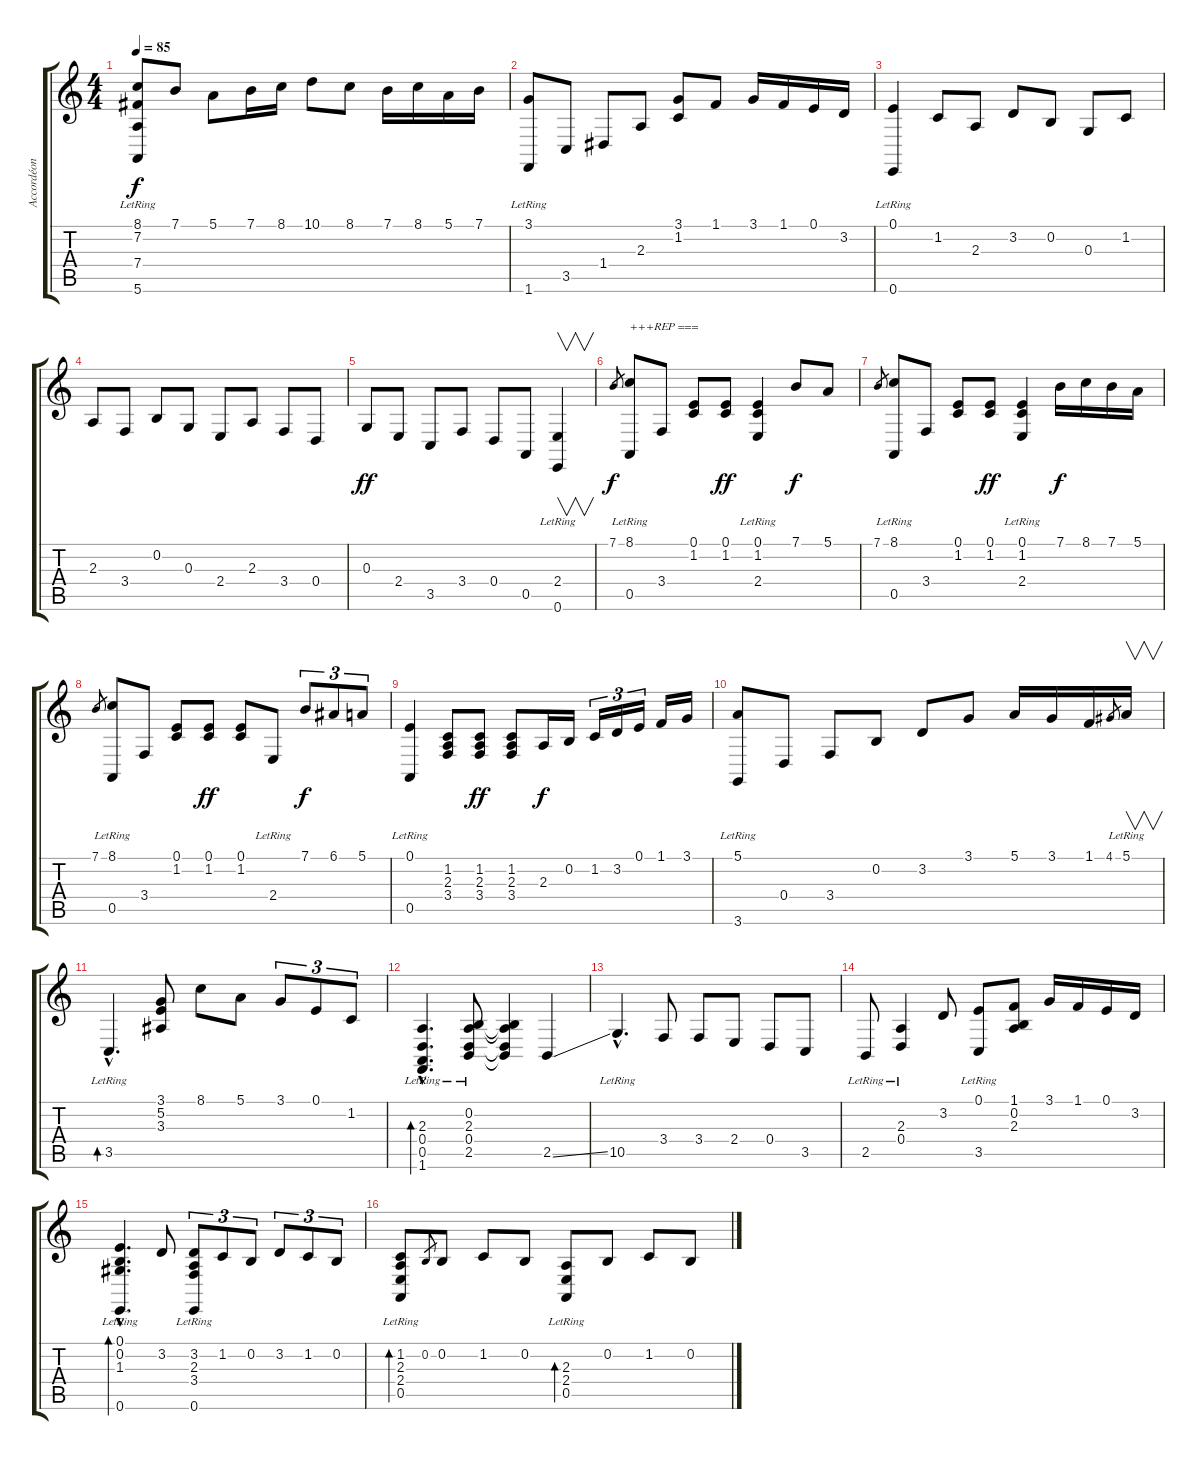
\track ("Accordéon" "Accordéon") {instrument tangoaccordion}
\staff {score tabs}
\tuning (E4 B3 G3 D3 A2 E2) {hide}
\ts (4 4)
\tempo 85
\clef g2
\ks c
(8.1{lr} 7.2 7.4 5.6{lr}).8{dy f} 7.1.8 5.1.8 7.1.16 8.1.16 10.1.8 8.1.8 7.1.16 8.1.16 5.1.16 7.1.16 |
(3.1{lr} 1.6{lr}).8 3.5.8 1.4.8 2.3.8 (3.1 1.2).8 1.1.8 3.1.16 1.1.16 0.1.16 3.2.16 |
(0.1{lr} 0.6{lr}).4 1.2.8 2.3.8 3.2.8 0.2.8 0.3.8 1.2.8 |
2.3.8 3.4.8 0.2.8 0.3.8 2.4.8 2.3.8 3.4.8 0.4.8 |
0.3.8{dy ff} 2.4.8 3.5.8 3.4.8 0.4.8 0.5.8 (2.4 0.6{lr}).4{v} |
7.1.8{gr dy f} (8.1{lr} 0.5{lr}).8{txt "+++REP ==="} 3.4.8 (0.1 1.2).8 (0.1 1.2).8{dy ff} (0.1 1.2 2.4{lr}).4 7.1.8{dy f} 5.1.8 |
7.1.8{gr} (8.1{lr} 0.5{lr}).8 3.4.8 (0.1 1.2).8 (0.1 1.2).8{dy ff} (0.1 1.2 2.4{lr}).4 7.1.16{dy f} 8.1.16 7.1.16 5.1.16 |
7.1.8{gr} (8.1 0.5{lr}).8 3.4.8 (0.1 1.2).8 (0.1 1.2).8{dy ff} (0.1 1.2).8 2.4{lr}.8 7.1.8{tu (3 2) dy f} 6.1.8{tu (3 2)} 5.1.8{tu (3 2)} |
(0.1{lr} 0.5{lr}).4 (1.2 2.3 3.4).8 (1.2 2.3 3.4).8{dy ff} (1.2 2.3 3.4).8 2.3.16{dy f} 0.2.16 1.2.16{tu (3 2)} 3.2.16{tu (3 2)} 0.1.16{tu (3 2)} 1.1.16 3.1.16 |
(5.1{lr} 3.6{lr}).8 0.4.8 3.4.8 0.2.8 3.2.8 3.1.8 5.1.16 3.1.16 1.1.16 4.1.8{gr} 5.1{lr}.16{v} |
3.5{hac lr}.4{d bd 120} (3.1 5.2 3.3).8 8.1.8 5.1.8 3.1.8{tu (3 2)} 0.1.8{tu (3 2)} 1.2.8{tu (3 2)} |
(2.3{hac} 0.4{hac} 0.5{hac} 1.6{hac lr}).4{d bd 120} (0.2 2.3 0.4 2.5{lr}).8 (0.2{t} 2.3{t} 0.4{t} 2.5{t}).4 2.5{ss}.4 |
10.5{hac lr}.4{d} 3.4.8 3.4.8 2.4.8 0.4.8 3.5.8 |
2.5{lr}.8 (2.3 0.4{lr}).4 3.2.8 (0.1 3.5{lr}).8 (1.1 0.2 2.3).8 3.1.16 1.1.16 0.1.16 3.2.16 |
(0.1{hac} 0.2{hac} 1.3{hac} 0.6{hac lr}).4{d bd 120} 3.2.8 (3.2 2.3{lr} 3.4{lr} 0.6{lr}).8{tu (3 2)} 1.2.8{tu (3 2)} 0.2.8{tu (3 2)} 3.2.8{tu (3 2)} 1.2.8{tu (3 2)} 0.2.8{tu (3 2)} |
(1.2 2.3 2.4{lr} 0.5{lr}).8{bd 120} 0.2.8{gr} 0.2.8 1.2.8 0.2.8 (2.3 2.4{lr} 0.5{lr}).8{bd 120} 0.2.8 1.2.8 0.2.8
